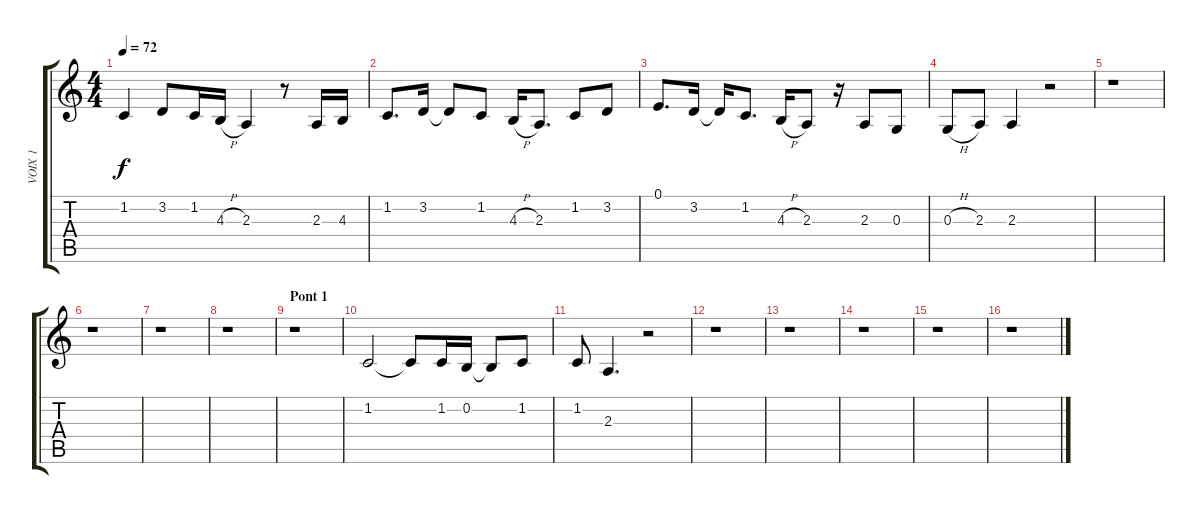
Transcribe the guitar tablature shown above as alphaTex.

\track ("VOIX 1" "VOIX 1") {instrument synthvoice}
\staff {score tabs}
\tuning (E4 B3 G3 D3 A2 E2) {hide}
\ts (4 4)
\tempo 72
\clef g2
\ks c
1.2.4{dy f} 3.2.8 1.2.16 4.3{h}.16 2.3.4 r.8 2.3.16 4.3.16 |
1.2.8{d} 3.2.16 3.2{t}.8 1.2.8 4.3{h}.16 2.3.8{d} 1.2.8 3.2.8 |
0.1.8{d} 3.2.16 3.2{t}.16 1.2.8{d} 4.3{h}.16 2.3.8 r.16 2.3.8 0.3.8 |
0.3{h}.8 2.3.8 2.3.4 r.2 |
r.1 |
r.1 |
r.1 |
r.1 |
\section ("" "Pont 1")
r.1 |
1.2.2 1.2{t}.8 1.2.16 0.2.16 0.2{t}.8 1.2.8 |
1.2.8 2.3.4{d} r.2 |
r.1 |
r.1 |
r.1 |
r.1 |
r.1
